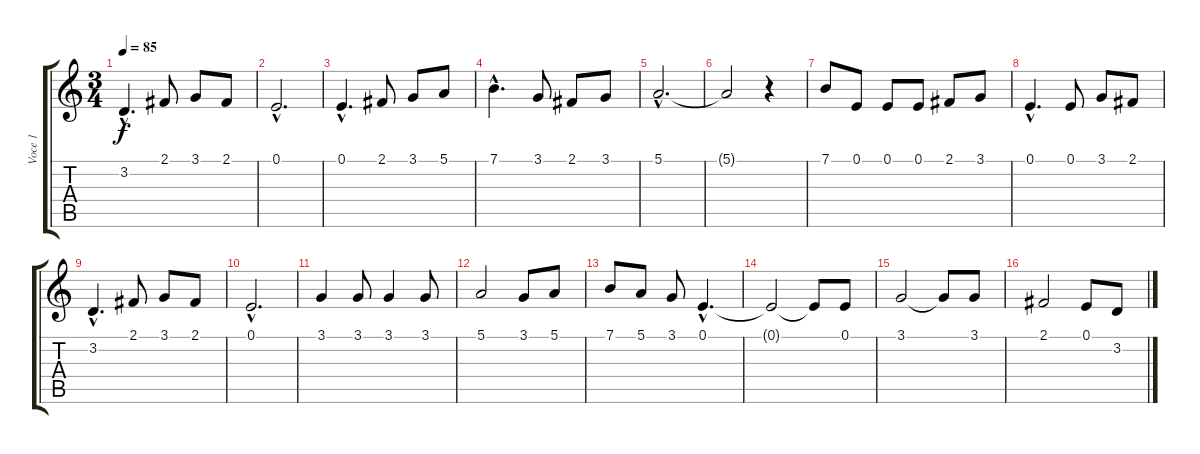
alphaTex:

\track ("Voce 1" "Voce 1") {instrument flute}
\staff {score tabs}
\tuning (E4 B3 G3 D3 A2 E2) {hide}
\ts (3 4)
\tempo 85
\clef g2
\ks c
3.2{hac}.4{d dy f} 2.1.8 3.1.8 2.1.8 |
0.1{hac}.2{d} |
0.1{hac}.4{d} 2.1.8 3.1.8 5.1.8 |
7.1{hac}.4{d} 3.1.8 2.1.8 3.1.8 |
5.1{hac}.2{d} |
5.1{t}.2 r.4 |
7.1.8 0.1.8 0.1.8 0.1.8 2.1.8 3.1.8 |
0.1{hac}.4{d} 0.1.8 3.1.8 2.1.8 |
3.2{hac}.4{d} 2.1.8 3.1.8 2.1.8 |
0.1{hac}.2{d} |
3.1.4 3.1.8 3.1.4 3.1.8 |
5.1.2 3.1.8 5.1.8 |
7.1.8 5.1.8 3.1.8 0.1{hac}.4{d} |
0.1{t}.2 0.1{t}.8 0.1.8 |
3.1.2 3.1{t}.8 3.1.8 |
2.1.2 0.1.8 3.2.8
